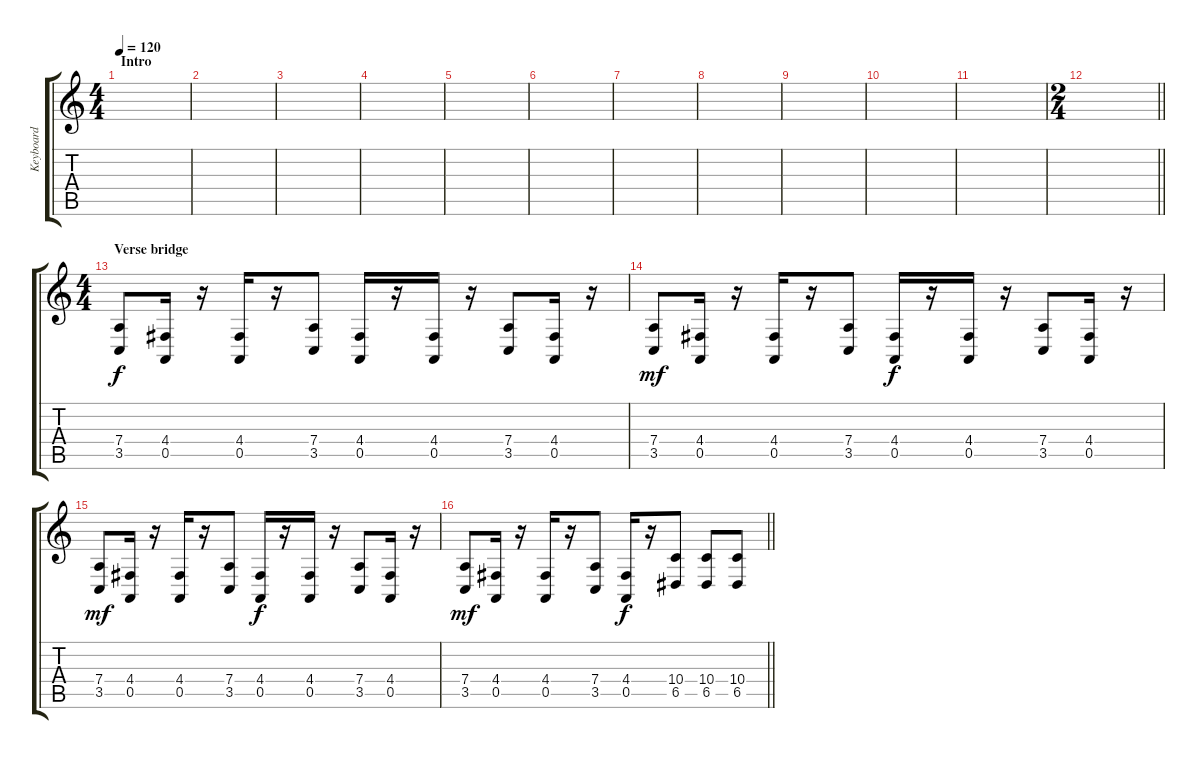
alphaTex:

\track ("Keyboard" "Keyboard") {instrument lead8bassandlead}
\staff {score tabs}
\tuning (E4 B3 G3 D3 A2 E2) {hide}
\ts (4 4)
\section ("" "Intro")
\tempo 120
\clef g2
\ks c
|
|
|
|
|
|
|
|
|
|
|
\ts (2 4)
\barLineRight lightlight
|
\ts (4 4)
\section ("" "Verse bridge")
(7.4 3.5).8 (4.4 0.5).16 r.16 (4.4 0.5).16 r.16 (7.4 3.5).8 (4.4 0.5).16{dy f} r.16 (4.4 0.5).16 r.16 (7.4 3.5).8 (4.4 0.5).16 r.16 |
(7.4 3.5).8{dy mf} (4.4 0.5).16 r.16 (4.4 0.5).16 r.16 (7.4 3.5).8 (4.4 0.5).16{dy f} r.16 (4.4 0.5).16 r.16 (7.4 3.5).8 (4.4 0.5).16 r.16 |
(7.4 3.5).8{dy mf} (4.4 0.5).16 r.16 (4.4 0.5).16 r.16 (7.4 3.5).8 (4.4 0.5).16{dy f} r.16 (4.4 0.5).16 r.16 (7.4 3.5).8 (4.4 0.5).16 r.16 |
\barLineRight lightlight
(7.4 3.5).8{dy mf} (4.4 0.5).16 r.16 (4.4 0.5).16 r.16 (7.4 3.5).8 (4.4 0.5).16{dy f} r.16 (10.4 6.5).8 (10.4 6.5).8 (10.4 6.5).8
